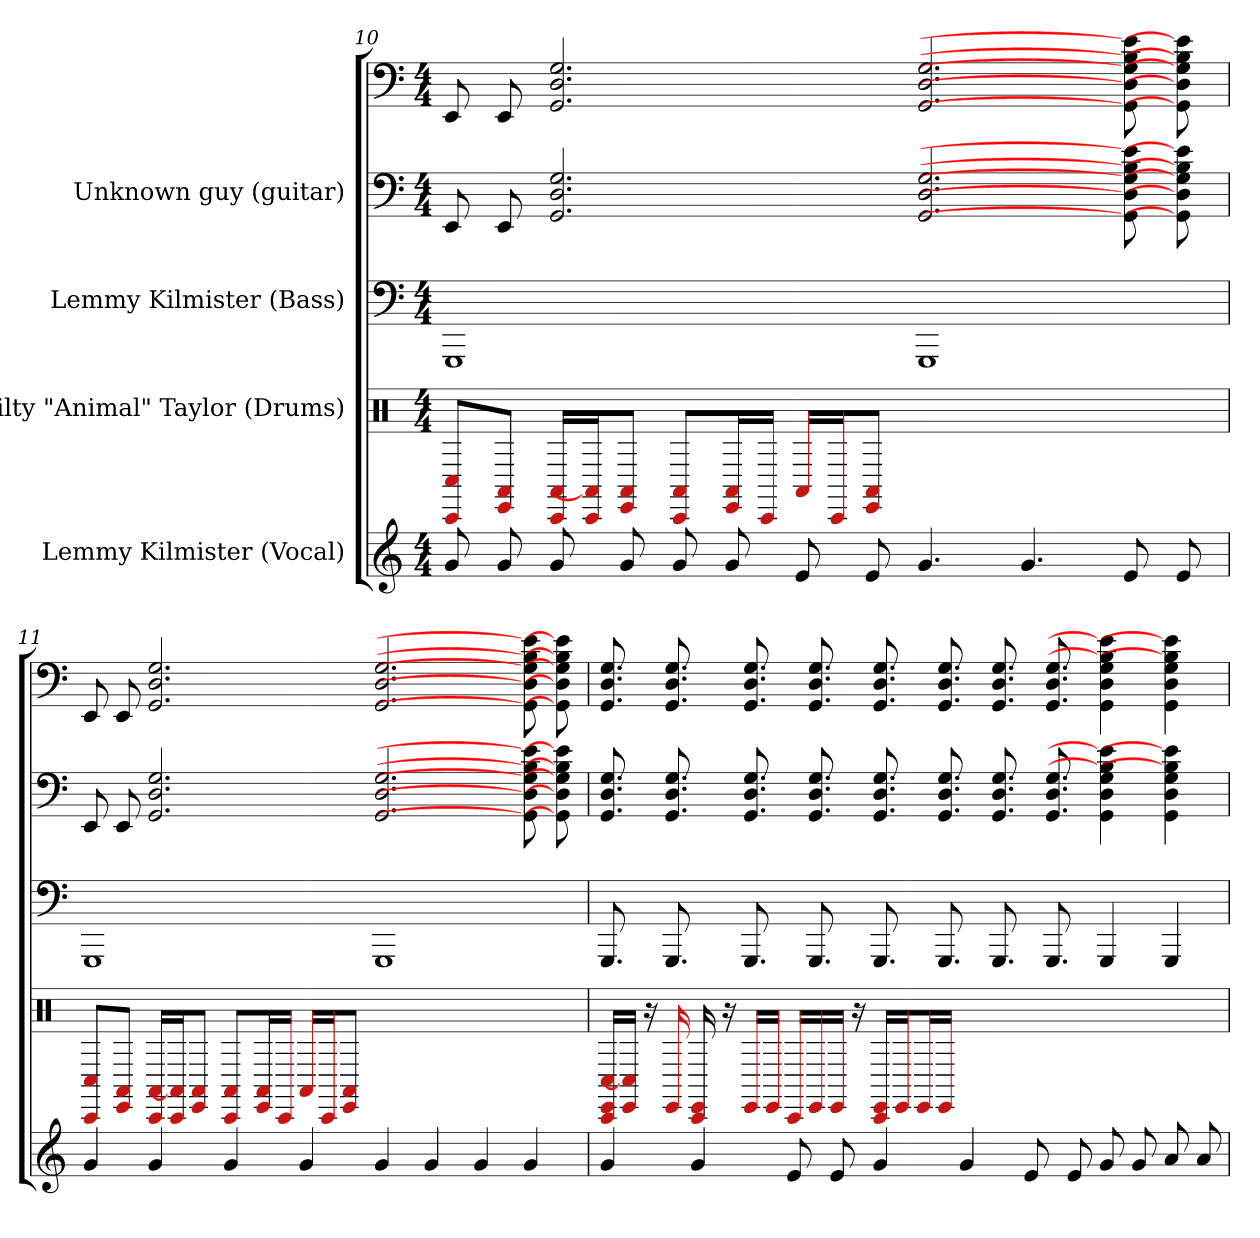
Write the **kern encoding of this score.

**kern	**kern	**kern	**kern	**kern
*part5	*part4	*part3	*part2	*part1
*staff5	*staff4	*staff3	*staff2	*staff1
*I"Lemmy Kilmister (Vocal)	*I"Philty "Animal" Taylor (Drums)	*I"Lemmy Kilmister (Bass)	*I"Unknown guy (guitar)	*I""Fast" Eddie Clarke (Guitar)
*	*clefX	*	*	*
*k[]	*k[]	*k[]	*k[]	*k[]
*M4/4	*M4/4	*M4/4	*M4/4	*M4/4
=10	=10	=10	=10	=10
8g	8C#/ 8CC/L	1GGG	8EE	8EE
8g	8AA#/ 8EE/J	.	8EE	8EE
8g	16AA#/ 16CC/LL	.	2.G 2.D 2.GG	2.G 2.D 2.GG
.	16AA#]/ 16CC/J	.	.	.
8g	8AA#/ 8EE/J	.	.	.
8g	8AA#/ 8CC/L	.	.	.
8g	16AA#/ 16EE/L	.	.	.
.	16CC/JJ	.	.	.
8e	16AA#/LL	.	.	.
.	16CC/J	.	.	.
8e	8AA#/ 8EE/J	.	.	.
4.g	1ryy	1GGG	2.G 2.D 2.GG	2.G 2.D 2.GG
4.g	.	.	.	.
8e	.	.	8e] 8B] 8G] 8D] 8GG]	8e] 8B] 8G] 8D] 8GG]
8e	.	.	8e] 8B] 8G] 8D] 8GG]	8e] 8B] 8G] 8D] 8GG]
=11	=11	=11	=11	=11
4g	8C#/ 8CC/L	1GGG	8EE	8EE
.	8AA#/ 8EE/J	.	8EE	8EE
4g	16AA#/ 16CC/LL	.	2.G 2.D 2.GG	2.G 2.D 2.GG
.	16AA#]/ 16CC/J	.	.	.
.	8AA#/ 8EE/J	.	.	.
4g	8AA#/ 8CC/L	.	.	.
.	16AA#/ 16EE/L	.	.	.
.	16CC/JJ	.	.	.
4g	16AA#/LL	.	.	.
.	16CC/J	.	.	.
.	8AA#/ 8EE/J	.	.	.
4g	1ryy	1GGG	2.G 2.D 2.GG	2.G 2.D 2.GG
4g	.	.	.	.
4g	.	.	.	.
4g	.	.	8e] 8B] 8G] 8D] 8GG]	8e] 8B] 8G] 8D] 8GG]
.	.	.	8e] 8B] 8G] 8D] 8GG]	8e] 8B] 8G] 8D] 8GG]
=12	=12	=12	=12	=12
4g	16C#/ 16EE/ 16CC/LL	8.GGG	8.G 8.D 8.GG	8.G 8.D 8.GG
.	16C#]/ 16EE/JJ	.	.	.
.	16r	.	.	.
.	16EE	8.GGG	8.G 8.D 8.GG	8.G 8.D 8.GG
4g	16EE 16CC	.	.	.
.	16r	.	.	.
.	16EE/LL	8.GGG	8.G 8.D 8.GG	8.G 8.D 8.GG
.	16EE/JJ	.	.	.
8e	16CC/LL	.	.	.
.	16EE/	8.GGG	8.G 8.D 8.GG	8.G 8.D 8.GG
8e	16EE/JJ	.	.	.
.	16r	.	.	.
4g	16EE/ 16CC/LL	8.GGG	8.G 8.D 8.GG	8.G 8.D 8.GG
.	16EE/J	.	.	.
.	16EE/L	.	.	.
.	16EE/JJ	8.GGG	8.G 8.D 8.GG	8.G 8.D 8.GG
4g	1ryy	.	.	.
.	.	8.GGG	8.G 8.D 8.GG	8.G 8.D 8.GG
8e	.	.	.	.
.	.	8.GGG	8.G 8.D 8.GG	8.G 8.D 8.GG
8e	.	.	.	.
8g	.	4GGG	4e] 4B] 4G 4D 4GG	4e] 4B] 4G 4D 4GG
8g	.	.	.	.
8a	.	4GGG	4e] 4B] 4G 4D 4GG	4e] 4B] 4G 4D 4GG
8a	.	.	.	.
=	=	=	=	=
*-	*-	*-	*-	*-
